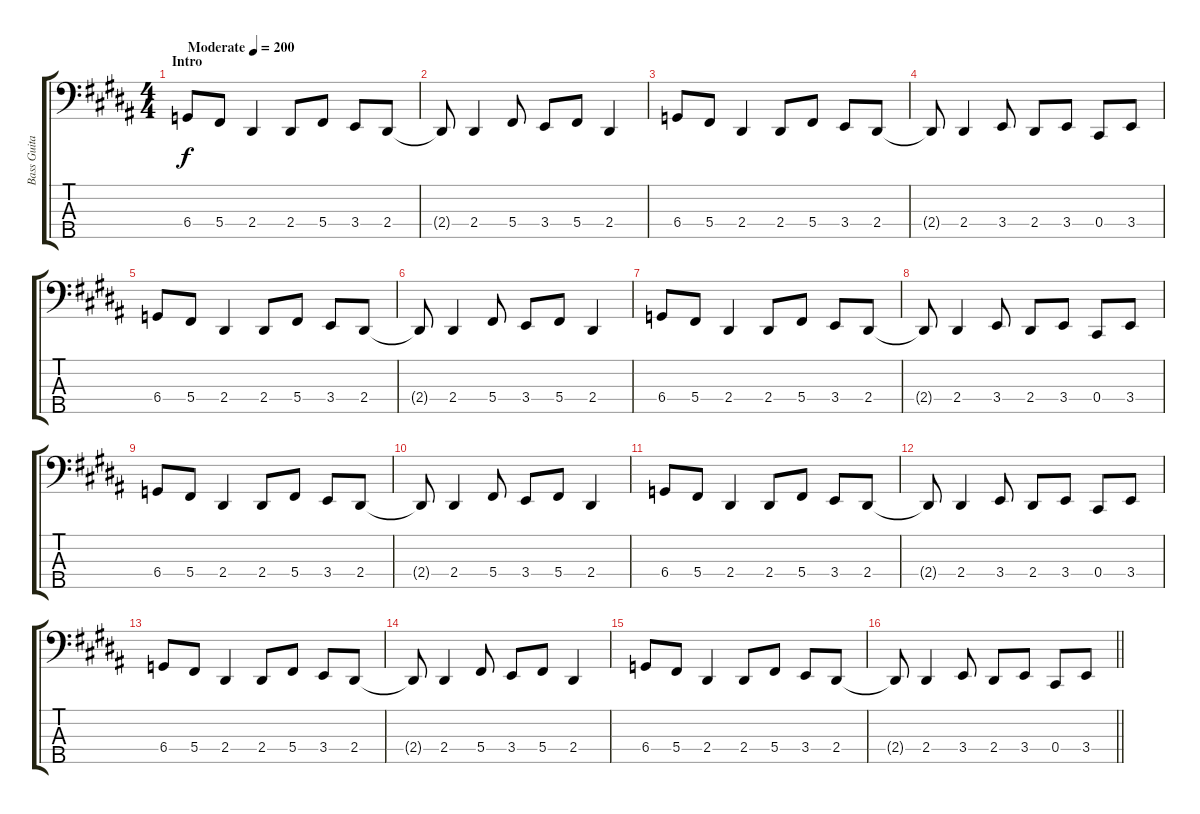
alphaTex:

\track ("Bass Guitar" "Bass Guita") {instrument electricbassfinger}
\staff {score tabs}
\tuning (Gb2 Db2 Ab1 Db1 Ab0) {hide}
\ts (4 4)
\section ("" "Intro")
\tempo (200 "Moderate")
\clef f4
\ks b
6.4.8{dy f instrument electricbassfinger} 5.4.8 2.4.4 2.4.8 5.4.8 3.4.8 2.4.8 |
2.4{t}.8 2.4.4 5.4.8 3.4.8 5.4.8 2.4.4 |
6.4.8 5.4.8 2.4.4 2.4.8 5.4.8 3.4.8 2.4.8 |
2.4{t}.8 2.4.4 3.4.8 2.4.8 3.4.8 0.4.8 3.4.8 |
6.4.8 5.4.8 2.4.4 2.4.8 5.4.8 3.4.8 2.4.8 |
2.4{t}.8 2.4.4 5.4.8 3.4.8 5.4.8 2.4.4 |
6.4.8 5.4.8 2.4.4 2.4.8 5.4.8 3.4.8 2.4.8 |
2.4{t}.8 2.4.4 3.4.8 2.4.8 3.4.8 0.4.8 3.4.8 |
6.4.8 5.4.8 2.4.4 2.4.8 5.4.8 3.4.8 2.4.8 |
2.4{t}.8 2.4.4 5.4.8 3.4.8 5.4.8 2.4.4 |
6.4.8 5.4.8 2.4.4 2.4.8 5.4.8 3.4.8 2.4.8 |
2.4{t}.8 2.4.4 3.4.8 2.4.8 3.4.8 0.4.8 3.4.8 |
6.4.8 5.4.8 2.4.4 2.4.8 5.4.8 3.4.8 2.4.8 |
2.4{t}.8 2.4.4 5.4.8 3.4.8 5.4.8 2.4.4 |
6.4.8 5.4.8 2.4.4 2.4.8 5.4.8 3.4.8 2.4.8 |
\barLineRight lightlight
2.4{t}.8 2.4.4 3.4.8 2.4.8 3.4.8 0.4.8 3.4.8
